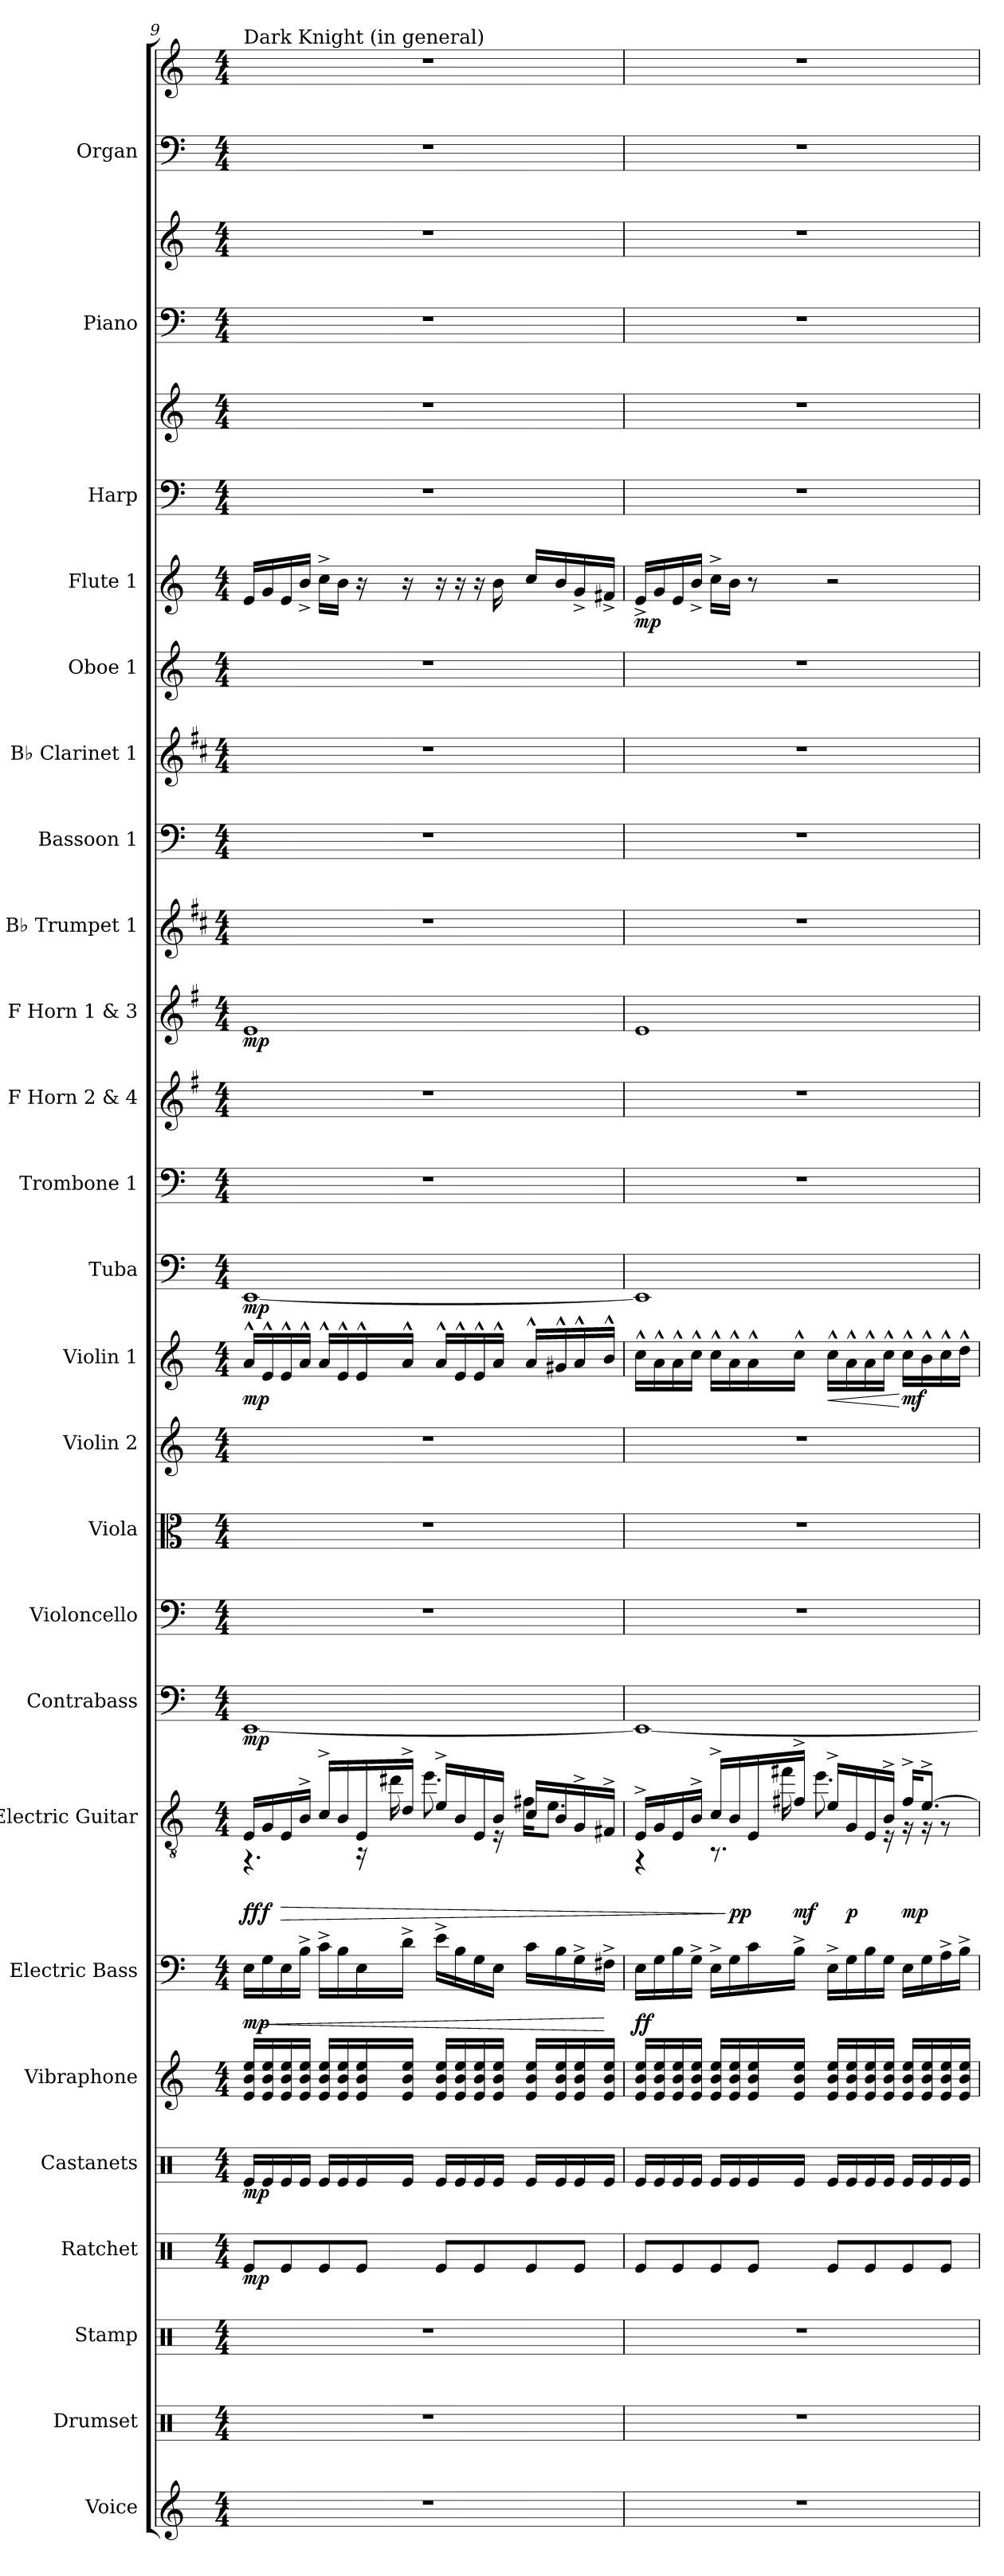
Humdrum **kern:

**kern	**kern	**kern	**kern	**dynam	**kern	**dynam	**kern	**kern	**dynam	**kern	**dynam	**kern	**dynam	**kern	**kern	**kern	**kern	**dynam	**kern	**dynam	**kern	**kern	**kern	**dynam	**kern	**kern	**kern	**kern	**kern	**dynam	**kern	**kern	**kern	**kern	**kern	**kern
*part25	*part24	*part23	*part22	*part22	*part21	*part21	*part20	*part19	*part19	*part18	*part18	*part17	*part17	*part16	*part15	*part14	*part13	*part13	*part12	*part12	*part11	*part10	*part9	*part9	*part8	*part7	*part6	*part5	*part4	*part4	*part3	*part3	*part2	*part2	*part1	*part1
*staff28	*staff27	*staff26	*staff25	*staff25	*staff24	*staff24	*staff23	*staff22	*staff22	*staff21	*staff21	*staff20	*staff20	*staff19	*staff18	*staff17	*staff16	*staff16	*staff15	*staff15	*staff14	*staff13	*staff12	*staff12	*staff11	*staff10	*staff9	*staff8	*staff7	*staff7	*staff6	*staff5	*staff4	*staff3	*staff2	*staff1
*I"Voice	*I"Drumset	*I"Stamp	*I"Ratchet	*	*I"Castanets	*	*I"Vibraphone	*I"Electric Bass	*	*I"Electric Guitar	*	*I"Contrabass	*	*I"Violoncello	*I"Viola	*I"Violin 2	*I"Violin 1	*	*I"Tuba	*	*I"Trombone 1	*I"F Horn 2 &amp; 4	*I"F Horn 1 &amp; 3	*	*I"B♭ Trumpet 1	*I"Bassoon 1	*I"B♭ Clarinet 1	*I"Oboe 1	*I"Flute 1	*	*I"Harp	*	*I"Piano	*	*I"Organ	*
*I'Vo.	*I'Drs.	*I'Sta.	*I'Rat.	*	*I'Cst.	*	*I'Vib.	*I'El. B.	*	*I'El. Guit.	*	*I'Cb.	*	*I'Vc.	*I'Vla.	*I'Vln. 2	*I'Vln. 1	*	*I'Tba.	*	*I'Tbn. 1	*I'F Hn. 2 4	*I'F Hn. 1 3	*	*I'B♭ Tpt. 1	*I'Bsn. 1	*I'B♭ Cl. 1	*I'Ob. 1	*I'Fl. 1	*	*I'Hrp.	*	*I'Pno.	*	*I'Org.	*
!!LO:PB:g=z
*clefG2	*clefX	*clefX	*clefX	*	*clefX	*	*clefG2	*clefF4	*	*clefGv2	*	*clefF4	*	*clefF4	*clefC3	*clefG2	*clefG2	*	*clefF4	*	*clefF4	*clefG2	*clefG2	*	*clefG2	*clefF4	*clefG2	*clefG2	*clefG2	*	*clefF4	*clefG2	*clefF4	*clefG2	*clefF4	*clefG2
*	*	*	*	*	*	*	*	*ITrd7c12	*	*	*	*ITrd7c12	*	*	*	*	*	*	*	*	*	*ITrd4c7	*ITrd4c7	*	*ITrd1c2	*	*ITrd1c2	*	*	*	*	*	*	*	*	*
*k[]	*k[]	*k[]	*k[]	*	*k[]	*	*k[]	*k[]	*	*k[]	*	*k[]	*	*k[]	*k[]	*k[]	*k[]	*	*k[]	*	*k[]	*k[]	*k[]	*	*k[]	*k[]	*k[]	*k[]	*k[]	*	*k[]	*k[]	*k[]	*k[]	*k[]	*k[]
*M4/4	*M4/4	*M4/4	*M4/4	*	*M4/4	*	*M4/4	*M4/4	*	*M4/4	*	*M4/4	*	*M4/4	*M4/4	*M4/4	*M4/4	*	*M4/4	*	*M4/4	*M4/4	*M4/4	*	*M4/4	*M4/4	*M4/4	*M4/4	*M4/4	*	*M4/4	*M4/4	*M4/4	*M4/4	*M4/4	*M4/4
=9	=9	=9	=9	=9	=9	=9	=9	=9	=9	=9	=9	=9	=9	=9	=9	=9	=9	=9	=9	=9	=9	=9	=9	=9	=9	=9	=9	=9	=9	=9	=9	=9	=9	=9	=9	=9
*	*	*	*	*	*	*	*	*	*	*^	*	*	*	*	*	*	*	*	*	*	*	*	*	*	*	*	*	*	*	*	*	*	*	*	*	*
!	!	!	!	!	!	!	!	!	!	!	!	!	!	!	!	!	!	!	!	!	!	!	!	!	!	!	!	!	!	!	!	!	!	!	!	!	!LO:TX:a:t=Dark Knight (in general)
!	!	!	!	!LO:DY:b	!	!LO:DY:b	!	!	!LO:DY:b	!	!	!LO:DY:b	!	!LO:DY:b	!	!	!	!	!LO:DY:b	!	!LO:DY:b	!	!	!	!LO:DY:b	!	!	!	!	!	!	!	!	!	!	!	!
1r	1r	1r	8Re/L	mp	16Re/LL	mp	16e/ 16b/ 16ee/LL	16EE\LL	mp	16E/LL	4.r	ff	[1EEE	mp	1r	1r	1r	16a^^/LL	mp	[1EE	mp	1r	1r	1A	mp	1r	1r	1r	1r	16e/LL	.	1r	1r	1r	1r	1r	1r
!	!	!	!	!	!	!	!	!	!LO:HP:b	!	!	!LO:DY:b	!	!	!	!	!	!	!	!	!	!	!	!	!	!	!	!	!	!	!	!	!	!	!	!	!
.	.	.	.	.	16Re/	.	16e/ 16b/ 16ee/	16GG\	<	16G/	.	f	.	.	.	.	.	16e^^/	.	.	.	.	.	.	.	.	.	.	.	16g/	.	.	.	.	.	.	.
!	!	!	!	!	!	!	!	!	!	!	!	!LO:HP:b	!	!	!	!	!	!	!	!	!	!	!	!	!	!	!	!	!	!	!	!	!	!	!	!	!
.	.	.	8Re/	.	16Re/	.	16e/ 16b/ 16ee/	16EE\	.	16E/	.	>	.	.	.	.	.	16e^^/	.	.	.	.	.	.	.	.	.	.	.	16e/	.	.	.	.	.	.	.
.	.	.	.	.	16Re/JJ	.	16e/ 16b/ 16ee/JJ	16BB^\JJ	.	16B^/JJ	.	.	.	.	.	.	.	16a^^/JJ	.	.	.	.	.	.	.	.	.	.	.	16b^/JJ	.	.	.	.	.	.	.
.	.	.	8Re/	.	16Re/LL	.	16e/ 16b/ 16ee/LL	16C^\LL	.	16c^/LL	.	.	.	.	.	.	.	16a^^/LL	.	.	.	.	.	.	.	.	.	.	.	16cc^\LL	.	.	.	.	.	.	.
.	.	.	.	.	16Re/	.	16e/ 16b/ 16ee/	16BB\	.	16B/	.	.	.	.	.	.	.	16e^^/	.	.	.	.	.	.	.	.	.	.	.	16b\JJ	.	.	.	.	.	.	.
.	.	.	8Re/J	.	16Re/	.	16e/ 16b/ 16ee/	16EE\	.	16E/	16r	.	.	.	.	.	.	16e^^/	.	.	.	.	.	.	.	.	.	.	.	16r	.	.	.	.	.	.	.
.	.	.	.	.	16Re/JJ	.	16e/ 16b/ 16ee/JJ	16D^\JJ	.	16d^/JJ	16dd#X\	.	.	.	.	.	.	16a^^/JJ	.	.	.	.	.	.	.	.	.	.	.	16r	.	.	.	.	.	.	.
.	.	.	8Re/L	.	16Re/LL	.	16e/ 16b/ 16ee/LL	16E^\LL	.	16e^/LL	8.ee\	.	.	.	.	.	.	16a^^/LL	.	.	.	.	.	.	.	.	.	.	.	16r	.	.	.	.	.	.	.
.	.	.	.	.	16Re/	.	16e/ 16b/ 16ee/	16BB\	.	16B/	.	.	.	.	.	.	.	16e^^/	.	.	.	.	.	.	.	.	.	.	.	16r	.	.	.	.	.	.	.
.	.	.	8Re/	.	16Re/	.	16e/ 16b/ 16ee/	16GG\	.	16E/	.	.	.	.	.	.	.	16e^^/	.	.	.	.	.	.	.	.	.	.	.	16r	.	.	.	.	.	.	.
.	.	.	.	.	16Re/JJ	.	16e/ 16b/ 16ee/JJ	16EE\JJ	.	16B/JJ	16r	.	.	.	.	.	.	16a^^/JJ	.	.	.	.	.	.	.	.	.	.	.	16b\	.	.	.	.	.	.	.
.	.	.	8Re/	.	16Re/LL	.	16e/ 16b/ 16ee/LL	16C\LL	.	16c/LL	16f#X\KL	.	.	.	.	.	.	16a^^/LL	.	.	.	.	.	.	.	.	.	.	.	16cc/LL	.	.	.	.	.	.	.
.	.	.	.	.	16Re/	.	16e/ 16b/ 16ee/	16BB\	.	16B/	8.e\J	.	.	.	.	.	.	16g#X^^/	.	.	.	.	.	.	.	.	.	.	.	16b/	.	.	.	.	.	.	.
.	.	.	8Re/J	.	16Re/	.	16e/ 16b/ 16ee/	16GG^\	.	16G^/	.	.	.	.	.	.	.	16a^^/	.	.	.	.	.	.	.	.	.	.	.	16g^/	.	.	.	.	.	.	.
.	.	.	.	.	16Re/JJ	.	16e/ 16b/ 16ee/JJ	16FF#X^\JJ	[	16F#X^/JJ	.	.	.	.	.	.	.	16b^^/JJ	.	.	.	.	.	.	.	.	.	.	.	16f#X^/JJ	.	.	.	.	.	.	.
=10	=10	=10	=10	=10	=10	=10	=10	=10	=10	=10	=10	=10	=10	=10	=10	=10	=10	=10	=10	=10	=10	=10	=10	=10	=10	=10	=10	=10	=10	=10	=10	=10	=10	=10	=10	=10	=10
!	!	!	!	!	!	!	!	!	!LO:DY:b	!	!	!	!	!	!	!	!	!	!	!	!	!	!	!	!	!	!	!	!	!	!LO:DY:b	!	!	!	!	!	!
1r	1r	1r	8Re/L	.	16Re/LL	.	16e/ 16b/ 16ee/LL	16EE\LL	ff	16E^/LL	4r	.	1EEE_	.	1r	1r	1r	16cc^^\LL	.	1EE]	.	1r	1r	1A	.	1r	1r	1r	1r	16e^/LL	mp	1r	1r	1r	1r	1r	1r
.	.	.	.	.	16Re/	.	16e/ 16b/ 16ee/	16GG\	.	16G/	.	.	.	.	.	.	.	16a^^\	.	.	.	.	.	.	.	.	.	.	.	16g/	.	.	.	.	.	.	.
.	.	.	8Re/	.	16Re/	.	16e/ 16b/ 16ee/	16BB\	.	16E/	.	.	.	.	.	.	.	16a^^\	.	.	.	.	.	.	.	.	.	.	.	16e/	.	.	.	.	.	.	.
.	.	.	.	.	16Re/JJ	.	16e/ 16b/ 16ee/JJ	16GG^\JJ	.	16B^/JJ	.	.	.	.	.	.	.	16cc^^\JJ	.	.	.	.	.	.	.	.	.	.	.	16b^/JJ	.	.	.	.	.	.	.
.	.	.	8Re/	.	16Re/LL	.	16e/ 16b/ 16ee/LL	16EE^\LL	.	16c^/LL	8.r	.	.	.	.	.	.	16cc^^\LL	.	.	.	.	.	.	.	.	.	.	.	16cc^\LL	.	.	.	.	.	.	.
!	!	!	!	!	!	!	!	!	!	!	!	!LO:DY:n=1:b	!	!	!	!	!	!	!	!	!	!	!	!	!	!	!	!	!	!	!	!	!	!	!	!	!
.	.	.	.	.	16Re/	.	16e/ 16b/ 16ee/	16GG\	.	16B/	.	] pp	.	.	.	.	.	16a^^\	.	.	.	.	.	.	.	.	.	.	.	16b\JJ	.	.	.	.	.	.	.
.	.	.	8Re/J	.	16Re/	.	16e/ 16b/ 16ee/	16C\	.	16E/	.	.	.	.	.	.	.	16a^^\	.	.	.	.	.	.	.	.	.	.	.	8r	.	.	.	.	.	.	.
!	!	!	!	!	!	!	!	!	!	!	!	!LO:DY:n=2:b	!	!	!	!	!	!	!	!	!	!	!	!	!	!	!	!	!	!	!	!	!	!	!	!	!
.	.	.	.	.	16Re/JJ	.	16e/ 16b/ 16ee/JJ	16BB^\JJ	.	16f#X^/JJ	16ff#X\	mf	.	.	.	.	.	16cc^^\JJ	.	.	.	.	.	.	.	.	.	.	.	.	.	.	.	.	.	.	.
!	!	!	!	!	!	!	!	!	!	!	!	!	!	!	!	!	!	!	!LO:HP:b	!	!	!	!	!	!	!	!	!	!	!	!	!	!	!	!	!	!
.	.	.	8Re/L	.	16Re/LL	.	16e/ 16b/ 16ee/LL	16EE^\LL	.	16e^/LL	8.ee\	.	.	.	.	.	.	16cc^^\LL	<	.	.	.	.	.	.	.	.	.	.	2r	.	.	.	.	.	.	.
!	!	!	!	!	!	!	!	!	!	!	!	!LO:DY:n=3:b	!	!	!	!	!	!	!	!	!	!	!	!	!	!	!	!	!	!	!	!	!	!	!	!	!
.	.	.	.	.	16Re/	.	16e/ 16b/ 16ee/	16GG\	.	16G/	.	p	.	.	.	.	.	16a^^\	.	.	.	.	.	.	.	.	.	.	.	.	.	.	.	.	.	.	.
.	.	.	8Re/	.	16Re/	.	16e/ 16b/ 16ee/	16BB\	.	16E/	.	.	.	.	.	.	.	16a^^\	.	.	.	.	.	.	.	.	.	.	.	.	.	.	.	.	.	.	.
.	.	.	.	.	16Re/JJ	.	16e/ 16b/ 16ee/JJ	16GG\JJ	.	16B^/JJ	16r	.	.	.	.	.	.	16cc^^\JJ	.	.	.	.	.	.	.	.	.	.	.	.	.	.	.	.	.	.	.
!	!	!	!	!	!	!	!	!	!	!	!	!LO:DY:n=4:b	!	!	!	!	!	!	!LO:DY:n=1:b	!	!	!	!	!	!	!	!	!	!	!	!	!	!	!	!	!	!
.	.	.	8Re/	.	16Re/LL	.	16e/ 16b/ 16ee/LL	16EE\LL	.	16f#^/KL	16r	mp	.	.	.	.	.	16cc^^\LL	[ mf	.	.	.	.	.	.	.	.	.	.	.	.	.	.	.	.	.	.
.	.	.	.	.	16Re/	.	16e/ 16b/ 16ee/	16GG\	.	[8.e^/J	16r	.	.	.	.	.	.	16b^^\	.	.	.	.	.	.	.	.	.	.	.	.	.	.	.	.	.	.	.
.	.	.	8Re/J	.	16Re/	.	16e/ 16b/ 16ee/	16AA^\	.	.	8r	.	.	.	.	.	.	16cc^^\	.	.	.	.	.	.	.	.	.	.	.	.	.	.	.	.	.	.	.
.	.	.	.	.	16Re/JJ	.	16e/ 16b/ 16ee/JJ	16BB^\JJ	.	.	.	.	.	.	.	.	.	16dd^^\JJ	.	.	.	.	.	.	.	.	.	.	.	.	.	.	.	.	.	.	.
*	*	*	*	*	*	*	*	*	*	*v	*v	*	*	*	*	*	*	*	*	*	*	*	*	*	*	*	*	*	*	*	*	*	*	*	*	*	*
=	=	=	=	=	=	=	=	=	=	=	=	=	=	=	=	=	=	=	=	=	=	=	=	=	=	=	=	=	=	=	=	=	=	=	=	=
*-	*-	*-	*-	*-	*-	*-	*-	*-	*-	*-	*-	*-	*-	*-	*-	*-	*-	*-	*-	*-	*-	*-	*-	*-	*-	*-	*-	*-	*-	*-	*-	*-	*-	*-	*-	*-
